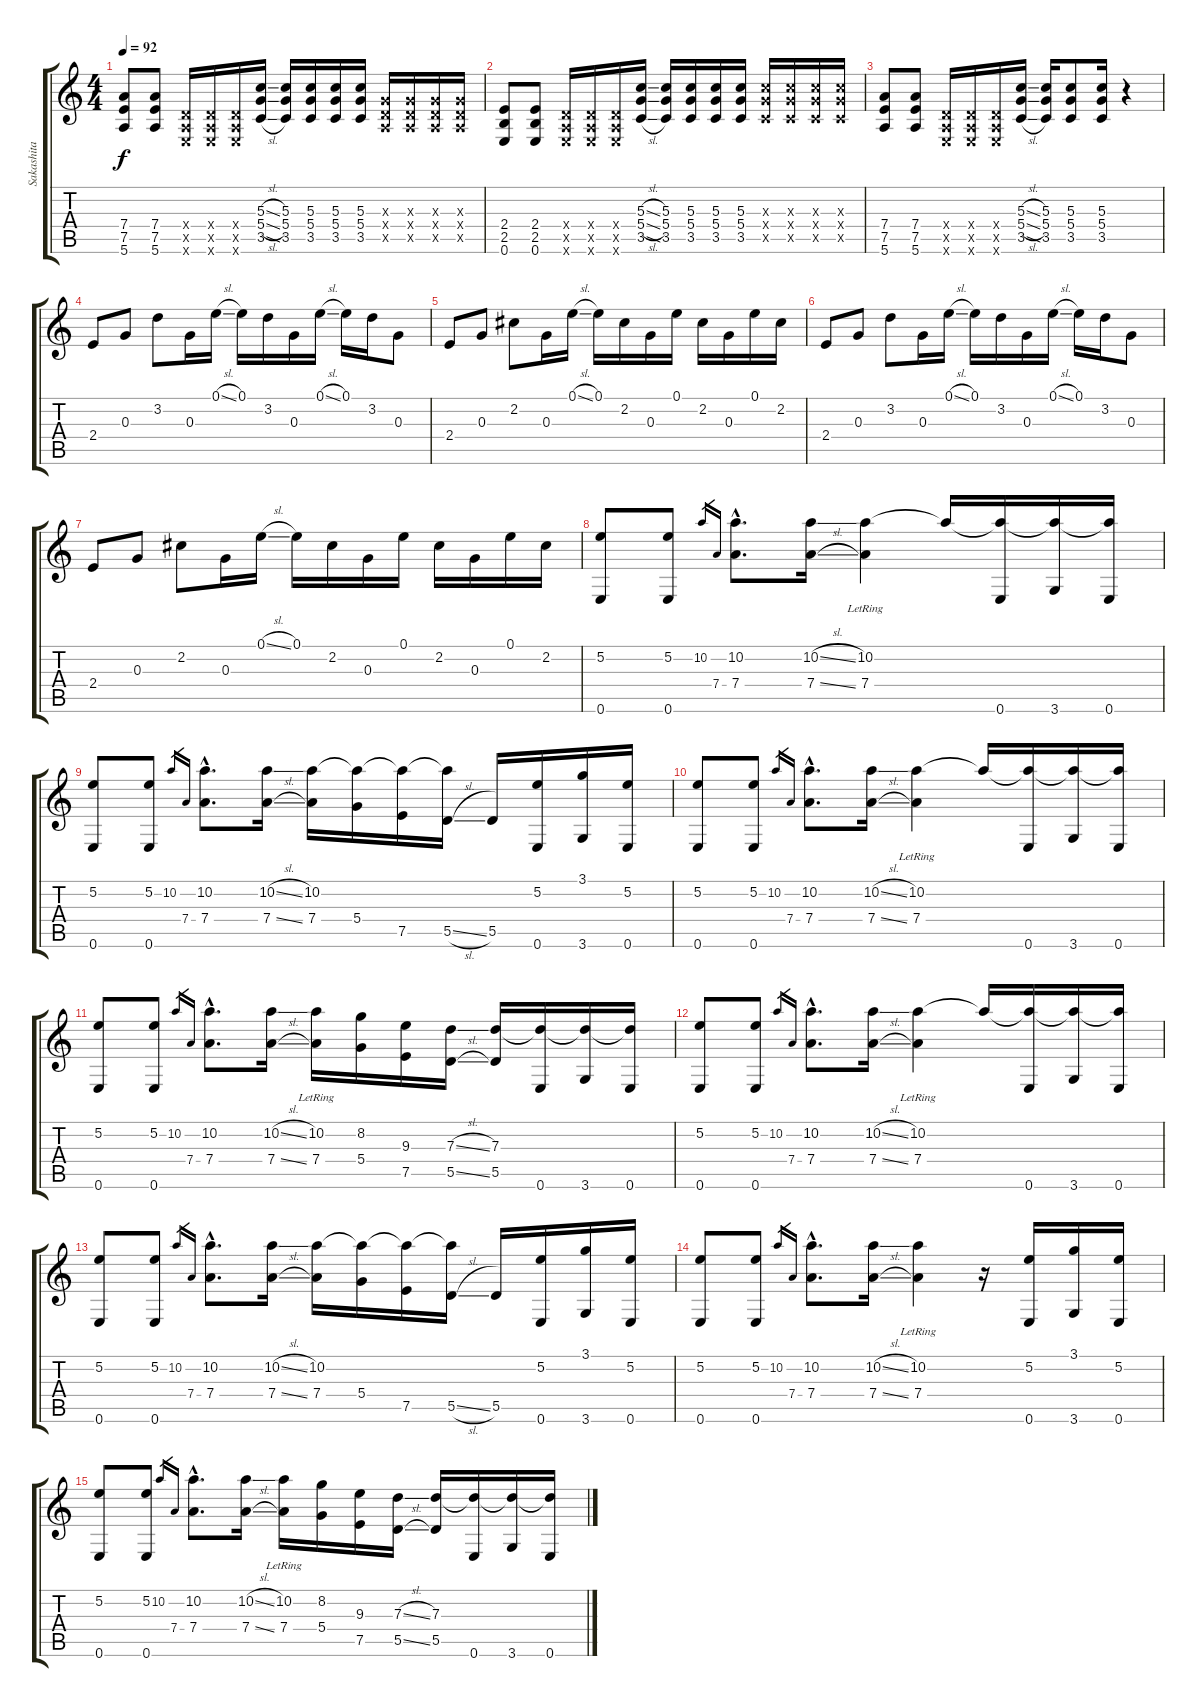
\track ("Sakashita Taketomo(Distortion)" "Sakashita ") {instrument overdrivenguitar}
\staff {score tabs}
\tuning (E4 B3 G3 D3 A2 E2) {hide}
\ts (4 4)
\tempo 92
\clef g2
\ks c
(7.4 7.5 5.6).8{dy f} (7.4 7.5 5.6).8 (0.4{x} 0.5{x} 0.6{x}).16 (0.4{x} 0.5{x} 0.6{x}).16 (0.4{x} 0.5{x} 0.6{x}).16 (5.3{sl} 5.4{sl} 3.5{sl}).16 (5.3 5.4 3.5).16 (5.3 5.4 3.5).16 (5.3 5.4 3.5).16 (5.3 5.4 3.5).16 (0.3{x} 0.4{x} 0.5{x}).16 (0.3{x} 0.4{x} 0.5{x}).16 (0.3{x} 0.4{x} 0.5{x}).16 (0.3{x} 0.4{x} 0.5{x}).16 |
(2.4 2.5 0.6).8 (2.4 2.5 0.6).8 (0.4{x} 0.5{x} 0.6{x}).16 (0.4{x} 0.5{x} 0.6{x}).16 (0.4{x} 0.5{x} 0.6{x}).16 (5.3{sl} 5.4{sl} 3.5{sl}).16 (5.3 5.4 3.5).16 (5.3 5.4 3.5).16 (5.3 5.4 3.5).16 (5.3 5.4 3.5).16 (5.3{x} 5.4{x} 3.5{x}).16 (5.3{x} 5.4{x} 3.5{x}).16 (5.3{x} 5.4{x} 3.5{x}).16 (5.3{x} 5.4{x} 3.5{x}).16 |
(7.4 7.5 5.6).8 (7.4 7.5 5.6).8 (0.4{x} 0.5{x} 0.6{x}).16 (0.4{x} 0.5{x} 0.6{x}).16 (0.4{x} 0.5{x} 0.6{x}).16 (5.3{sl} 5.4{sl} 3.5{sl}).16 (5.3 5.4 3.5).16 (5.3 5.4 3.5).8 (5.3 5.4 3.5).16 r.4 |
2.4.8 0.3.8 3.2.8 0.3.16 0.1{sl}.16 0.1.16 3.2.16 0.3.16 0.1{sl}.16 0.1.16 3.2.16 0.3.8 |
2.4.8 0.3.8 2.2.8 0.3.16 0.1{sl}.16 0.1.16 2.2.16 0.3.16 0.1.16 2.2.16 0.3.16 0.1.16 2.2.16 |
2.4.8 0.3.8 3.2.8 0.3.16 0.1{sl}.16 0.1.16 3.2.16 0.3.16 0.1{sl}.16 0.1.16 3.2.16 0.3.8 |
2.4.8 0.3.8 2.2.8 0.3.16 0.1{sl}.16 0.1.16 2.2.16 0.3.16 0.1.16 2.2.16 0.3.16 0.1.16 2.2.16 |
(5.2 0.6).8 (5.2 0.6).8 10.2.16{gr} 7.4.16{gr} (10.2{hac} 7.4{hac}).8{d} (10.2{sl} 7.4{sl}).16 (10.2{lr} 7.4).4 10.2{t}.16 (10.2{t} 0.6).16 (10.2{t} 3.6).16 (10.2{t} 0.6).16 |
(5.2 0.6).8 (5.2 0.6).8 10.2.16{gr} 7.4.16{gr} (10.2{hac} 7.4{hac}).8{d} (10.2{sl} 7.4{sl}).16 (10.2 7.4).16 (10.2{t} 5.4).16 (10.2{t} 7.5).16 (10.2{t} 5.5{sl}).16 5.5.16 (5.2 0.6).16 (3.1 3.6).16 (5.2 0.6).16 |
(5.2 0.6).8 (5.2 0.6).8 10.2.16{gr} 7.4.16{gr} (10.2{hac} 7.4{hac}).8{d} (10.2{sl} 7.4{sl}).16 (10.2{lr} 7.4).4 10.2{t}.16 (10.2{t} 0.6).16 (10.2{t} 3.6).16 (10.2{t} 0.6).16 |
(5.2 0.6).8 (5.2 0.6).8 10.2.16{gr} 7.4.16{gr} (10.2{hac} 7.4{hac}).8{d} (10.2{sl} 7.4{sl}).16 (10.2{lr} 7.4).16 (8.2 5.4).16 (9.3 7.5).16 (7.3{sl} 5.5{sl}).16 (7.3 5.5).16 (7.3{t} 0.6).16 (7.3{t} 3.6).16 (7.3{t} 0.6).16 |
(5.2 0.6).8 (5.2 0.6).8 10.2.16{gr} 7.4.16{gr} (10.2{hac} 7.4{hac}).8{d} (10.2{sl} 7.4{sl}).16 (10.2{lr} 7.4).4 10.2{t}.16 (10.2{t} 0.6).16 (10.2{t} 3.6).16 (10.2{t} 0.6).16 |
(5.2 0.6).8 (5.2 0.6).8 10.2.16{gr} 7.4.16{gr} (10.2{hac} 7.4{hac}).8{d} (10.2{sl} 7.4{sl}).16 (10.2 7.4).16 (10.2{t} 5.4).16 (10.2{t} 7.5).16 (10.2{t} 5.5{sl}).16 5.5.16 (5.2 0.6).16 (3.1 3.6).16 (5.2 0.6).16 |
(5.2 0.6).8 (5.2 0.6).8 10.2.16{gr} 7.4.16{gr} (10.2{hac} 7.4{hac}).8{d} (10.2{sl} 7.4{sl}).16 (10.2{lr} 7.4).4 r.16 (5.2 0.6).16 (3.1 3.6).16 (5.2 0.6).16 |
(5.2 0.6).8 (5.2 0.6).8 10.2.16{gr} 7.4.16{gr} (10.2{hac} 7.4{hac}).8{d} (10.2{sl} 7.4{sl}).16 (10.2{lr} 7.4).16 (8.2 5.4).16 (9.3 7.5).16 (7.3{sl} 5.5{sl}).16 (7.3 5.5).16 (7.3{t} 0.6).16 (7.3{t} 3.6).16 (7.3{t} 0.6).16
